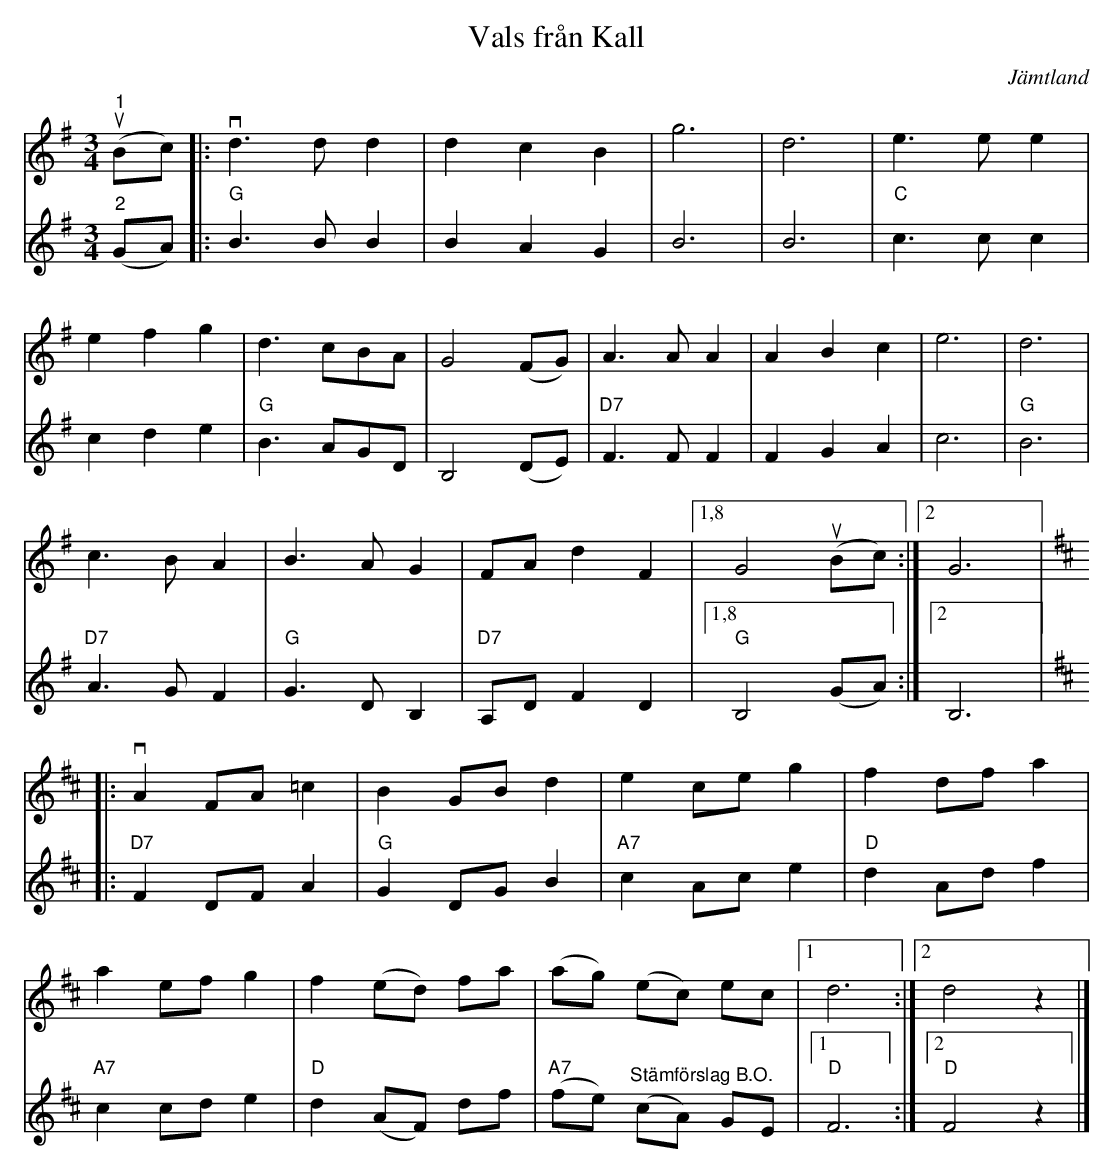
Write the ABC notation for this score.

X:1
T:Vals från Kall
O:Jämtland
L:1/8
M:3/4
K:G
V:1
"^1"u (Bc) |:v d3 d d2 | d2 c2 B2 | g6 | d6 | e3 e e2 |
e2 f2 g2 | d3 cBA | G4 (FG) | A3 A A2 | A2 B2 c2 | e6 | d6 |
c3 B A2 | B3 A G2 | FA d2 F2 |1,8 G4u (Bc) :|2 G6 |:
[K:D]v A2 FA =c2 | B2 GB d2 | e2 ce g2 | f2 df a2 |
 a2 ef g2 | f2 (ed) fa | (ag) (ec) ec |1 d6 :|2  d4 z2 |]
V:2
"^2" (GA) |: "G" B3 B B2 | B2 A2 G2 | B6 | B6 |"C" c3 c c2 |
c2 d2 e2 |"G" B3 AGD | B,4 (DE) | "D7" F3 F F2 | F2 G2 A2 | c6 |"G" B6 |
"D7" A3 G F2 |"G" G3 D B,2 |"D7" A,D F2 D2 |1,8 "G" B,4 (GA) :|2 B,6 |:
[K:D] "D7" F2 DF A2 |"G" G2 DG B2 |"A7" c2 Ac e2 |"D" d2 Ad f2 | "A7" c2 cd e2 |
"D" d2 (AF) df |"A7"  (fe) "^Stämförslag B.O."(cA) GE |1  "D" F6 :|2 "D" F4 z2 |]
